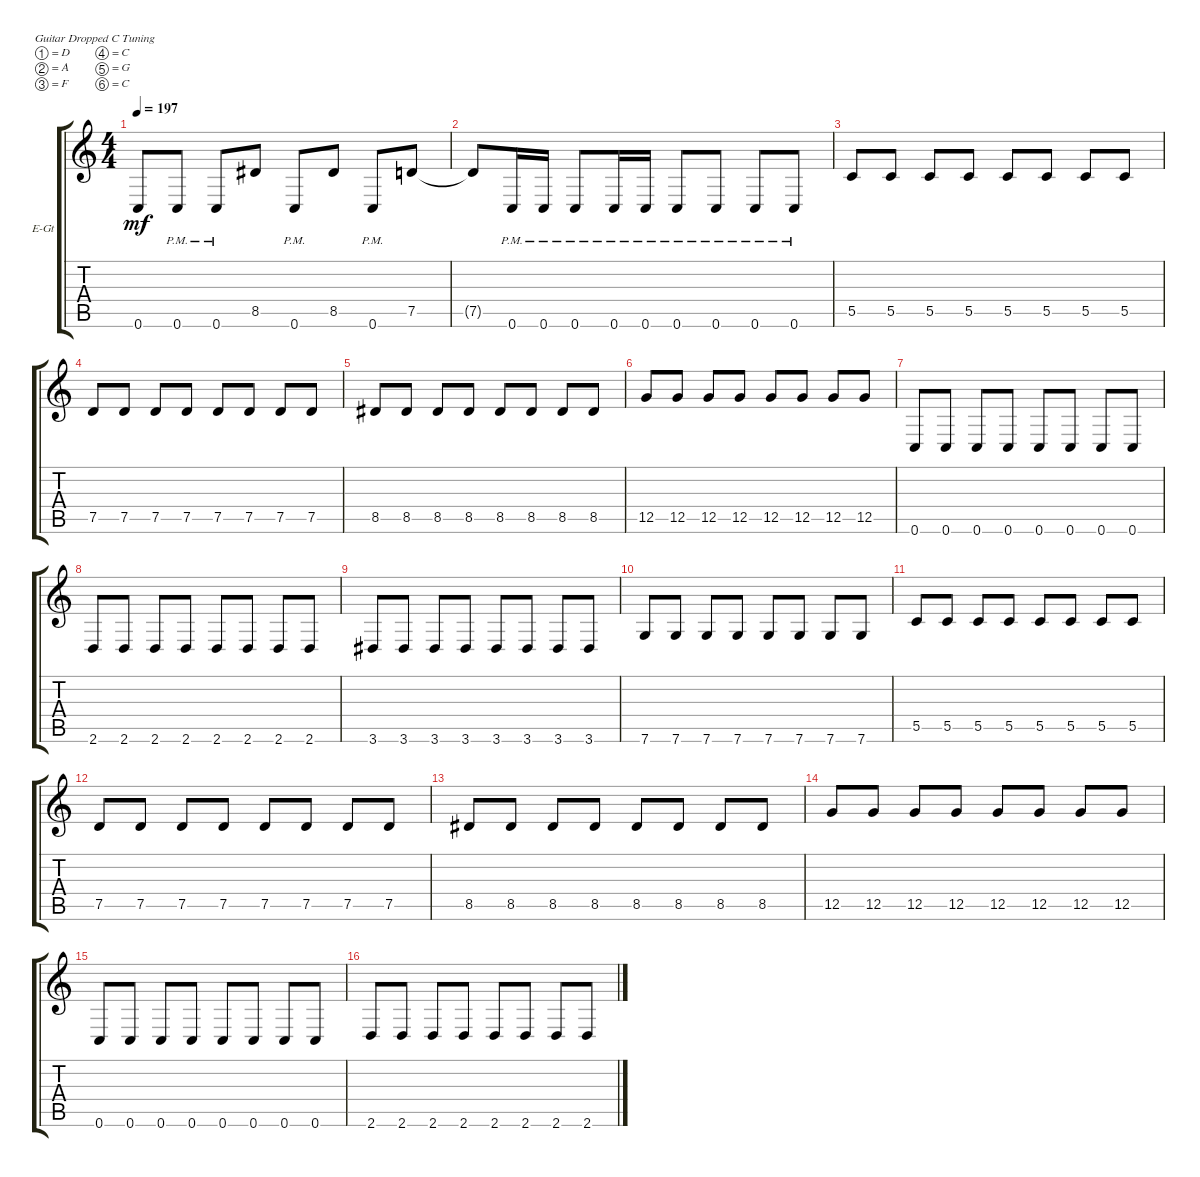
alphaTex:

\defaultSystemsLayout 4
\bracketExtendMode groupsimilarinstruments
\firstSystemTrackNameOrientation horizontal
\otherSystemsTrackNameOrientation horizontal
\track ("Mutz" "E-Gt") {instrument distortionguitar}
\staff {score tabs}
\tuning (D4 A3 F3 C3 G2 C2)
\ts (4 4)
\tempo 197
\clef g2
\ks c
0.6.8{dy mf} 0.6{pm}.8 0.6{pm}.8 8.5.8 0.6{pm}.8 8.5.8 0.6{pm}.8 7.5.8 |
7.5{t}.8 0.6{pm}.16 0.6{pm}.16 0.6{pm}.8 0.6{pm}.16 0.6{pm}.16 0.6{pm}.8 0.6{pm}.8 0.6{pm}.8 0.6{pm}.8 |
5.5.8 5.5.8 5.5.8 5.5.8 5.5.8 5.5.8 5.5.8 5.5.8 |
7.5.8 7.5.8 7.5.8 7.5.8 7.5.8 7.5.8 7.5.8 7.5.8 |
8.5.8 8.5.8 8.5.8 8.5.8 8.5.8 8.5.8 8.5.8 8.5.8 |
12.5.8 12.5.8 12.5.8 12.5.8 12.5.8 12.5.8 12.5.8 12.5.8 |
0.6.8 0.6.8 0.6.8 0.6.8 0.6.8 0.6.8 0.6.8 0.6.8 |
2.6.8 2.6.8 2.6.8 2.6.8 2.6.8 2.6.8 2.6.8 2.6.8 |
3.6.8 3.6.8 3.6.8 3.6.8 3.6.8 3.6.8 3.6.8 3.6.8 |
7.6.8 7.6.8 7.6.8 7.6.8 7.6.8 7.6.8 7.6.8 7.6.8 |
5.5.8 5.5.8 5.5.8 5.5.8 5.5.8 5.5.8 5.5.8 5.5.8 |
7.5.8 7.5.8 7.5.8 7.5.8 7.5.8 7.5.8 7.5.8 7.5.8 |
8.5.8 8.5.8 8.5.8 8.5.8 8.5.8 8.5.8 8.5.8 8.5.8 |
12.5.8 12.5.8 12.5.8 12.5.8 12.5.8 12.5.8 12.5.8 12.5.8 |
0.6.8 0.6.8 0.6.8 0.6.8 0.6.8 0.6.8 0.6.8 0.6.8 |
2.6.8 2.6.8 2.6.8 2.6.8 2.6.8 2.6.8 2.6.8 2.6.8
